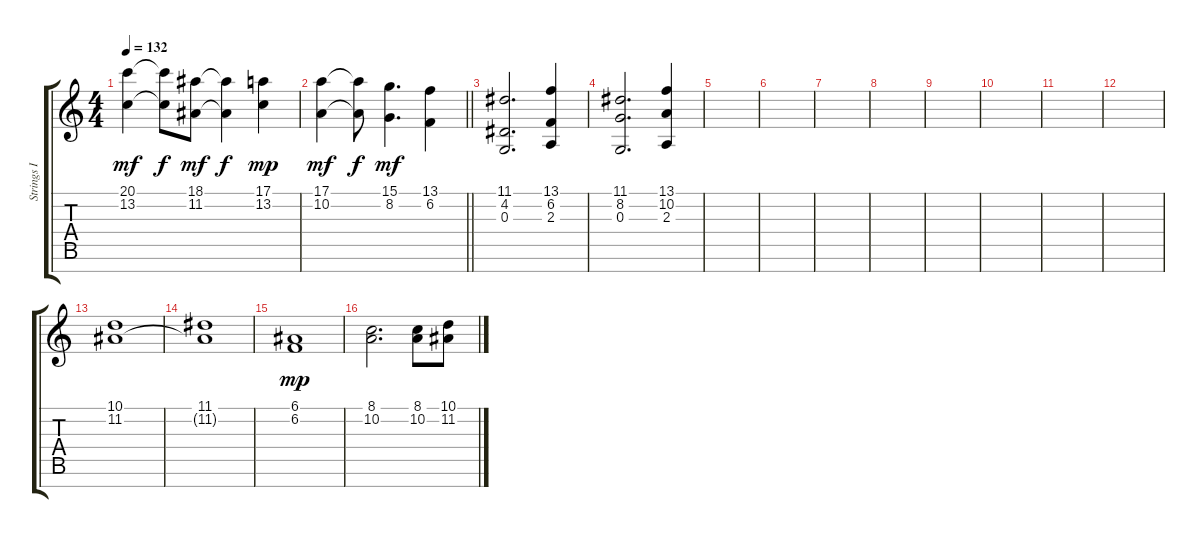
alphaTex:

\track ("Strings I" "Strings I") {instrument stringensemble1}
\staff {score tabs}
\tuning (E4 B3 G3 D3 A2 E2 B1) {hide}
\ts (4 4)
\tempo 132
\clef g2
\ks c
(20.1 13.2).4{dy mf} (20.1{t} 13.2{t}).8{dy f} (18.1 11.2).8{dy mf} (18.1{t} 11.2{t}).4{dy f} (17.1 13.2).4{dy mp} |
\barLineRight lightlight
(17.1 10.2).4{dy mf} (17.1{t} 10.2{t}).8{dy f} (15.1 8.2).4{d dy mf} (13.1 6.2).4 |
(11.1 4.2 0.3).2{d} (13.1 6.2 2.3).4 |
(11.1 8.2 0.3).2{d} (13.1 10.2 2.3).4 |
|
|
|
|
|
|
|
|
(10.1 11.2).1{instrument stringensemble2} |
(11.1 11.2{t}).1 |
(6.1 6.2).1{dy mp} |
(8.1 10.2).2{d} (8.1 10.2).8{instrument stringensemble1} (10.1 11.2).8
